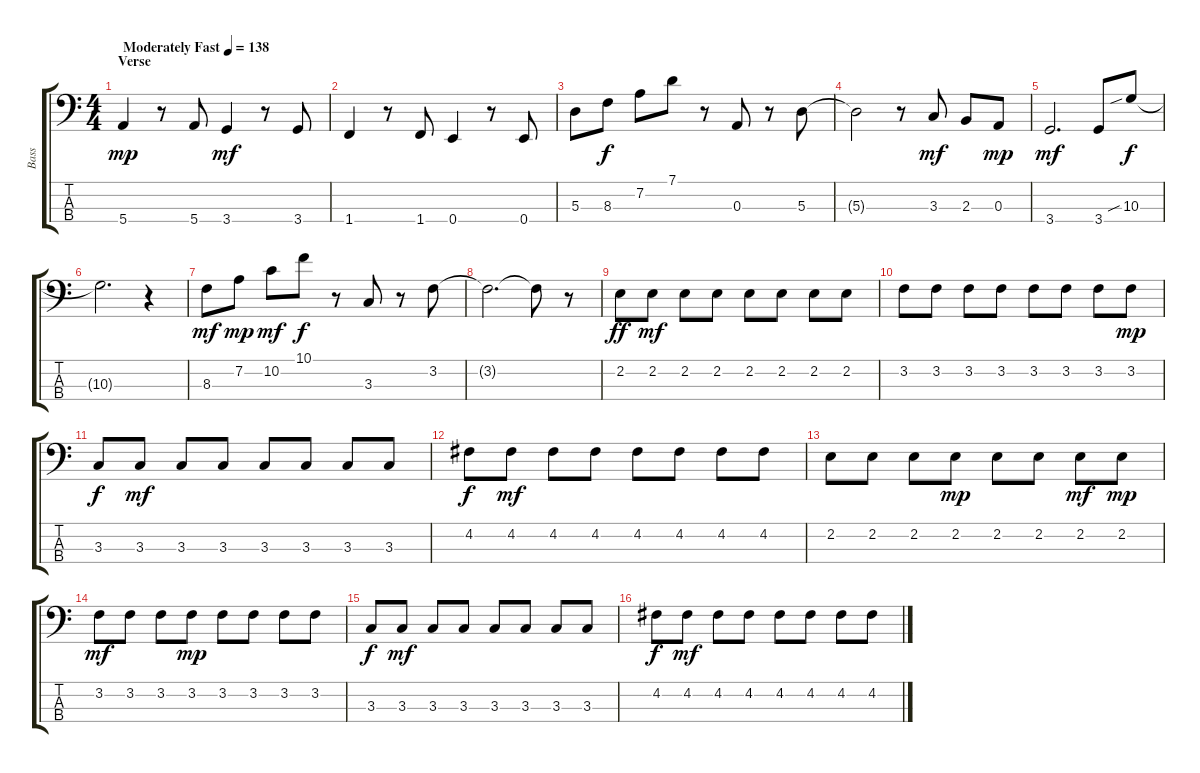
\track ("Bass" "Bass") {instrument electricbassfinger}
\staff {score tabs}
\tuning (G2 D2 A1 E1) {hide}
\ts (4 4)
\section ("" "Verse")
\tempo (138 "Moderately Fast")
\clef f4
\ks c
5.4.4{dy mp instrument electricbassfinger} r.8 5.4.8 3.4.4{dy mf} r.8 3.4.8 |
1.4.4 r.8 1.4.8 0.4.4 r.8 0.4.8 |
5.3.8 8.3.8{dy f} 7.2.8 7.1.8 r.8 0.3.8 r.8 5.3.8 |
5.3{t}.2 r.8 3.3.8{dy mf} 2.3.8 0.3.8{dy mp} |
3.4.2{d dy mf} 3.4.8 10.3{sib}.8{dy f} |
10.3{t}.2{d} r.4 |
8.3.8{dy mf} 7.2.8{dy mp} 10.2.8{dy mf} 10.1.8{dy f} r.8 3.3.8 r.8 3.2.8 |
3.2{t}.2{d} 3.2{t}.8 r.8 |
2.2.8{dy ff} 2.2.8{dy mf} 2.2.8 2.2.8 2.2.8 2.2.8 2.2.8 2.2.8 |
3.2.8 3.2.8 3.2.8 3.2.8 3.2.8 3.2.8 3.2.8 3.2.8{dy mp} |
3.3.8{dy f} 3.3.8{dy mf} 3.3.8 3.3.8 3.3.8 3.3.8 3.3.8 3.3.8 |
4.2.8{dy f} 4.2.8{dy mf} 4.2.8 4.2.8 4.2.8 4.2.8 4.2.8 4.2.8 |
2.2.8 2.2.8 2.2.8 2.2.8{dy mp} 2.2.8 2.2.8 2.2.8{dy mf} 2.2.8{dy mp} |
3.2.8{dy mf} 3.2.8 3.2.8 3.2.8{dy mp} 3.2.8 3.2.8 3.2.8 3.2.8 |
3.3.8{dy f} 3.3.8{dy mf} 3.3.8 3.3.8 3.3.8 3.3.8 3.3.8 3.3.8 |
4.2.8{dy f} 4.2.8{dy mf} 4.2.8 4.2.8 4.2.8 4.2.8 4.2.8 4.2.8
